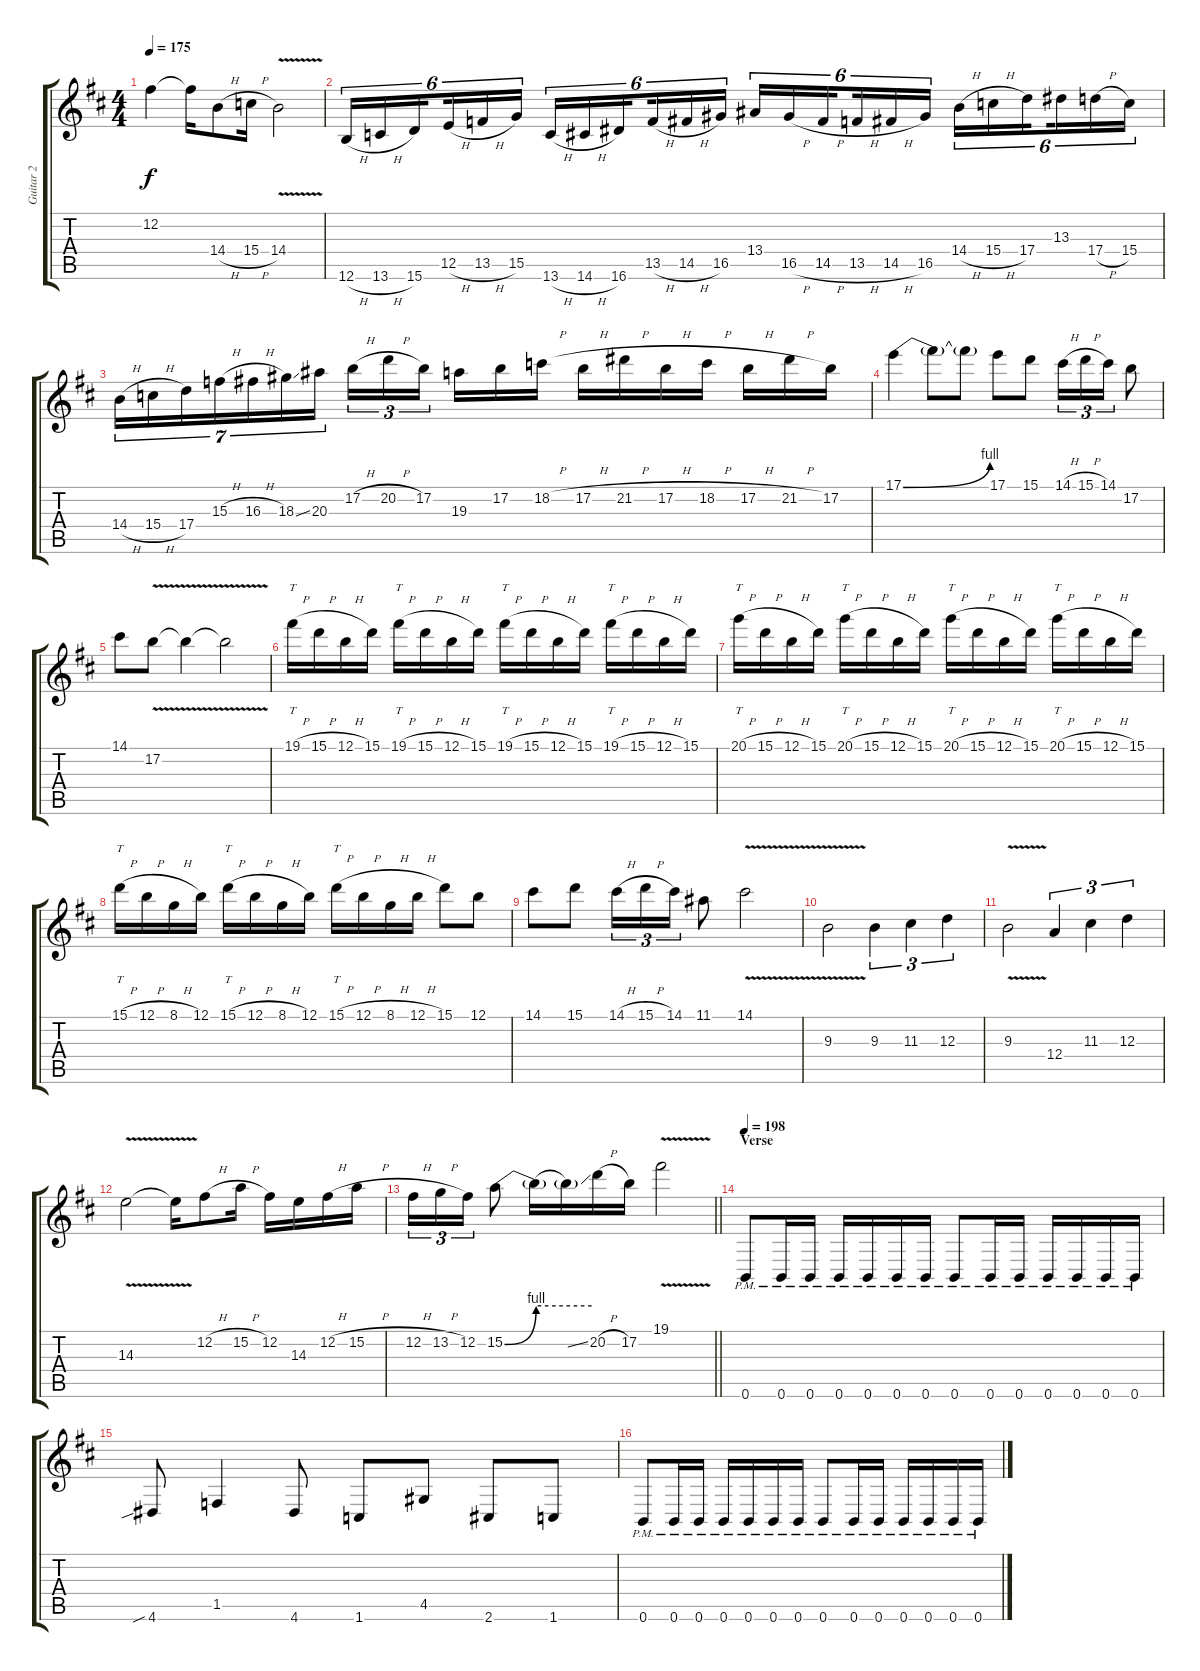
\track ("Guitar 2" "Guitar 2") {instrument distortionguitar}
\staff {score tabs}
\tuning (B3 Gb3 D3 A2 E2 B1) {hide}
\ts (4 4)
\tempo 175
\clef g2
\ks d
12.2.4{dy f} 12.2{t}.16 14.4{h}.8 15.4{h}.16 14.4{v}.2 |
12.6{h}.16{tu (6 4)} 13.6{h}.16{tu (6 4)} 15.6.16{tu (6 4) beam splitsecondary} 12.5{h}.16{tu (6 4)} 13.5{h}.16{tu (6 4)} 15.5.16{tu (6 4)} 13.6{h}.16{tu (6 4)} 14.6{h}.16{tu (6 4)} 16.6.16{tu (6 4) beam splitsecondary} 13.5{h}.16{tu (6 4)} 14.5{h}.16{tu (6 4)} 16.5.16{tu (6 4)} 13.4.16{tu (6 4)} 16.5{h}.16{tu (6 4)} 14.5{h}.16{tu (6 4) beam splitsecondary} 13.5{h}.16{tu (6 4)} 14.5{h}.16{tu (6 4)} 16.5.16{tu (6 4)} 14.4{h}.16{tu (6 4)} 15.4{h}.16{tu (6 4)} 17.4.16{tu (6 4) beam splitsecondary} 13.3.16{tu (6 4)} 17.4{h}.16{tu (6 4)} 15.4.16{tu (6 4)} |
14.4{h}.16{tu (7 4)} 15.4{h}.16{tu (7 4)} 17.4.16{tu (7 4)} 15.3{h}.16{tu (7 4)} 16.3{h}.16{tu (7 4)} 18.3{ss}.16{tu (7 4)} 20.3.16{tu (7 4)} 17.2{h}.16{tu (3 2)} 20.2{h}.16{tu (3 2)} 17.2.16{tu (3 2) beam splitsecondary} 19.3.16 17.2.16 18.2{h}.16 17.2{h}.16 21.2{h}.16 17.2{h}.16 18.2{h}.16 17.2{h}.16 21.2{h}.16 17.2.16 |
17.1{be (bend 0 0 60 4)}.4 17.1{t}.8 17.1{t}.8 17.1.8 15.1.8 14.1{h}.16{tu (3 2)} 15.1{h}.16{tu (3 2)} 14.1.16{tu (3 2)} 17.2.8 |
14.1.8 17.2{v}.8 17.2{v t}.4 17.2{t}.2 |
19.1{h}.16{tt} 15.1{h}.16 12.1{h}.16 15.1.16 19.1{h}.16{tt} 15.1{h}.16 12.1{h}.16 15.1.16 19.1{h}.16{tt} 15.1{h}.16 12.1{h}.16 15.1.16 19.1{h}.16{tt} 15.1{h}.16 12.1{h}.16 15.1.16 |
20.1{h}.16{tt} 15.1{h}.16 12.1{h}.16 15.1.16 20.1{h}.16{tt} 15.1{h}.16 12.1{h}.16 15.1.16 20.1{h}.16{tt} 15.1{h}.16 12.1{h}.16 15.1.16 20.1{h}.16{tt} 15.1{h}.16 12.1{h}.16 15.1.16 |
15.1{h}.16{tt} 12.1{h}.16 8.1{h}.16 12.1.16 15.1{h}.16{tt} 12.1{h}.16 8.1{h}.16 12.1.16 15.1{h}.16{tt} 12.1{h}.16 8.1{h}.16 12.1{h}.16 15.1.8 12.1.8 |
14.1.8 15.1.8 14.1{h}.16{tu (3 2)} 15.1{h}.16{tu (3 2)} 14.1.16{tu (3 2)} 11.1.8 14.1{v}.2 |
9.3{v}.2 9.3.4{tu (3 2)} 11.3.4{tu (3 2)} 12.3.4{tu (3 2)} |
9.3{v}.2 12.4.4{tu (3 2)} 11.3.4{tu (3 2)} 12.3.4{tu (3 2)} |
14.3{v}.2 14.3{t}.16 12.2{h}.8 15.2{h}.16 12.2.16 14.3.16 12.2{h}.16 15.2{h}.16 |
\barLineRight lightlight
12.2{h}.16{tu (3 2)} 13.2{h}.16{tu (3 2)} 12.2.16{tu (3 2)} 15.2{be (bend 0 0 60 4)}.8 15.2{be (hold 0 4 60 4) t}.16 15.2{ss t}.16 20.2{h}.16 17.2.16 19.1{v}.2 |
\section ("" "Verse ")
\tempo 198
0.6{pm}.8 0.6{pm}.16 0.6{pm}.16 0.6{pm}.16 0.6{pm}.16 0.6{pm}.16 0.6{pm}.16 0.6{pm}.8 0.6{pm}.16 0.6{pm}.16 0.6{pm}.16 0.6{pm}.16 0.6{pm}.16 0.6{pm}.16 |
4.6{sib}.8 1.5.4 4.6.8 1.6.8 4.5.8 2.6.8 1.6.8 |
0.6{pm}.8 0.6{pm}.16 0.6{pm}.16 0.6{pm}.16 0.6{pm}.16 0.6{pm}.16 0.6{pm}.16 0.6{pm}.8 0.6{pm}.16 0.6{pm}.16 0.6{pm}.16 0.6{pm}.16 0.6{pm}.16 0.6{pm}.16
